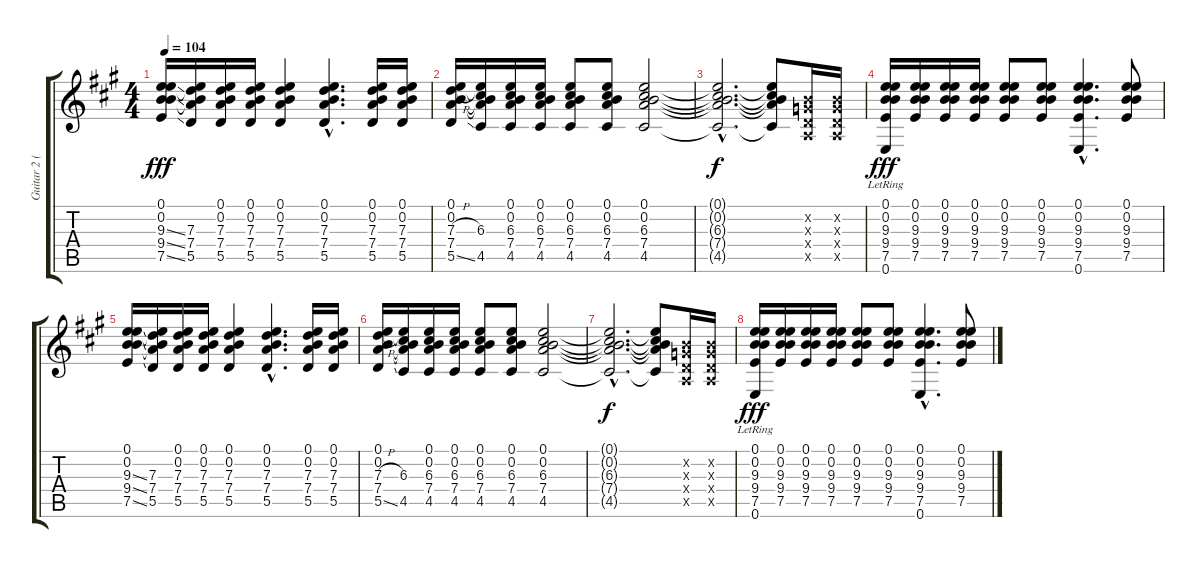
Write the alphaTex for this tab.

\track ("Guitar 2 (12-String)" "Guitar 2 (") {instrument electricguitarclean}
\staff {score tabs}
\tuning (E4 B3 G3 D3 A2 E2) {hide}
\ts (4 4)
\tempo 104
\clef g2
\ks a
(0.1 0.2 9.3{ss} 9.4{ss} 7.5{ss}).16{dy fff} (0.1{t} 0.2{t} 7.3 7.4 5.5).16 (0.1 0.2 7.3 7.4 5.5).16 (0.1 0.2 7.3 7.4 5.5).16 (0.1 0.2 7.3 7.4 5.5).4 (0.1{hac} 0.2{hac} 7.3{hac} 7.4{hac} 5.5{hac}).4{d} (0.1 0.2 7.3 7.4 5.5).16 (0.1 0.2 7.3 7.4 5.5).16 |
(0.1 0.2 7.3{h} 7.4 5.5{ss}).16 (0.1{t} 0.2{t} 6.3 7.4{t} 4.5).16 (0.1 0.2 6.3 7.4 4.5).16 (0.1 0.2 6.3 7.4 4.5).16 (0.1 0.2 6.3 7.4 4.5).8 (0.1 0.2 6.3 7.4 4.5).8 (0.1 0.2 6.3 7.4 4.5).2 |
(0.1{hac t} 0.2{hac t} 6.3{hac t} 7.4{hac t} 4.5{hac t}).2{d dy f} (0.1{t} 0.2{t} 6.3{t} 7.4{t} 4.5{t}).8 (0.2{x} 0.3{x} 0.4{x} 0.5{x}).16 (0.2{x} 0.3{x} 0.4{x} 0.5{x}).16 |
(0.1 0.2 9.3 9.4 7.5 0.6{lr}).16{dy fff} (0.1 0.2 9.3 9.4 7.5).16 (0.1 0.2 9.3 9.4 7.5).16 (0.1 0.2 9.3 9.4 7.5).16 (0.1 0.2 9.3 9.4 7.5).8 (0.1 0.2 9.3 9.4 7.5).8 (0.1{hac} 0.2{hac} 9.3{hac} 9.4{hac} 7.5{hac} 0.6{hac}).4{d} (0.1 0.2 9.3 9.4 7.5).8 |
(0.1 0.2 9.3{ss} 9.4{ss} 7.5{ss}).16 (0.1{t} 0.2{t} 7.3 7.4 5.5).16 (0.1 0.2 7.3 7.4 5.5).16 (0.1 0.2 7.3 7.4 5.5).16 (0.1 0.2 7.3 7.4 5.5).4 (0.1{hac} 0.2{hac} 7.3{hac} 7.4{hac} 5.5{hac}).4{d} (0.1 0.2 7.3 7.4 5.5).16 (0.1 0.2 7.3 7.4 5.5).16 |
(0.1 0.2 7.3{h} 7.4 5.5{ss}).16 (0.1{t} 0.2{t} 6.3 7.4{t} 4.5).16 (0.1 0.2 6.3 7.4 4.5).16 (0.1 0.2 6.3 7.4 4.5).16 (0.1 0.2 6.3 7.4 4.5).8 (0.1 0.2 6.3 7.4 4.5).8 (0.1 0.2 6.3 7.4 4.5).2 |
(0.1{hac t} 0.2{hac t} 6.3{hac t} 7.4{hac t} 4.5{hac t}).2{d dy f} (0.1{t} 0.2{t} 6.3{t} 7.4{t} 4.5{t}).8 (0.2{x} 0.3{x} 0.4{x} 0.5{x}).16 (0.2{x} 0.3{x} 0.4{x} 0.5{x}).16 |
(0.1 0.2 9.3 9.4 7.5 0.6{lr}).16{dy fff} (0.1 0.2 9.3 9.4 7.5).16 (0.1 0.2 9.3 9.4 7.5).16 (0.1 0.2 9.3 9.4 7.5).16 (0.1 0.2 9.3 9.4 7.5).8 (0.1 0.2 9.3 9.4 7.5).8 (0.1{hac} 0.2{hac} 9.3{hac} 9.4{hac} 7.5{hac} 0.6{hac}).4{d} (0.1 0.2 9.3 9.4 7.5).8
